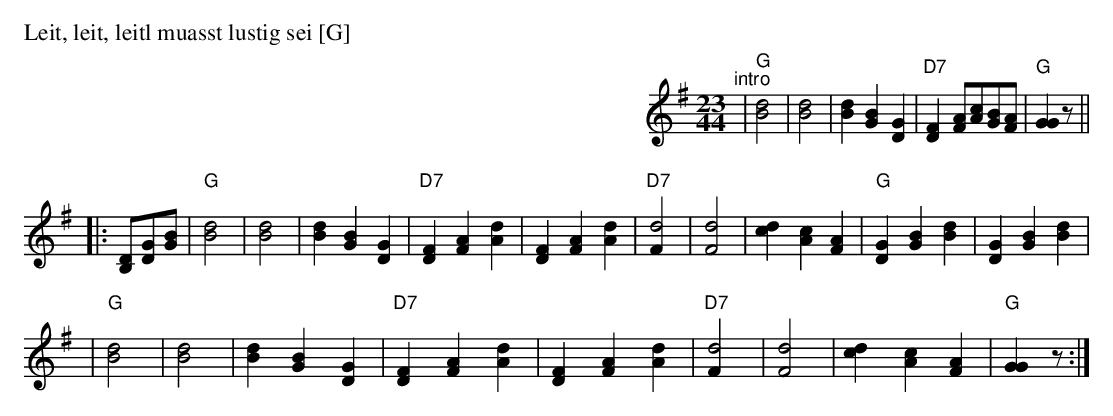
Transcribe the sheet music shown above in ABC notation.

X:1
P: Leit, leit, leitl muasst lustig sei [G]
M: 23/44
L: 1/8
K: G
"^intro"|"G"[d4B4] | [d4B4] | [d2B2] [B2G2] [G2D2] | "D7"[F2D2] [AF][cA][BG][AF] | "G"[G2G2] z ||
|: [DB,][GD][BG] \
| "G"[d4B4] | [d4B4] | [d2B2] [B2G2] [G2D2] \
|"D7"[F2D2] [A2F2] [d2A2] | [F2D2] [A2F2] [d2A2] \
|"D7"[d4F2] | [d4F4] | [d2c2] [c2A2] [A2F2] \
| "G"[G2D2] [B2G2] [d2B2] | [G2D2] [B2G2] [d2B2] |
| "G"[d4B4] | [d4B4] | [d2B2] [B2G2] [G2D2] \
|"D7"[F2D2] [A2F2] [d2A2] | [F2D2] [A2F2] [d2A2] \
|"D7"[d4F2] | [d4F4] | [d2c2] [c2A2] [A2F2] \
| "G"[G2G2] z :|
